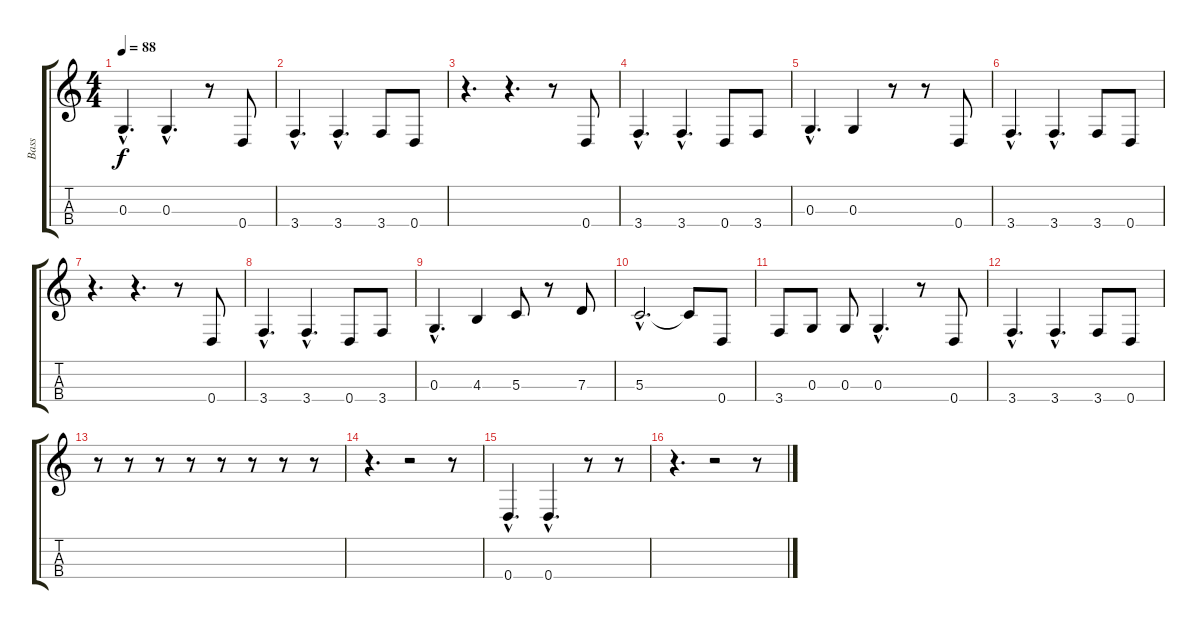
\track ("Bass" "Bass") {instrument electricbasspick}
\staff {score tabs}
\tuning (E4 B3 G2 D2) {hide}
\ts (4 4)
\tempo 88
\clef g2
\ks c
0.3{hac}.4{d dy f} 0.3{hac}.4{d} r.8 0.4.8 |
3.4{hac}.4{d} 3.4{hac}.4{d} 3.4.8 0.4.8 |
r.4{d} r.4{d} r.8 0.4.8 |
3.4{hac}.4{d} 3.4{hac}.4{d} 0.4.8 3.4.8 |
0.3{hac}.4{d} 0.3.4 r.8 r.8 0.4.8 |
3.4{hac}.4{d} 3.4{hac}.4{d} 3.4.8 0.4.8 |
r.4{d} r.4{d} r.8 0.4.8 |
3.4{hac}.4{d} 3.4{hac}.4{d} 0.4.8 3.4.8 |
0.3{hac}.4{d} 4.3.4 5.3.8 r.8 7.3.8 |
5.3{hac}.2{d} 5.3{t}.8 0.4.8 |
3.4.8 0.3.8 0.3.8 0.3{hac}.4{d} r.8 0.4.8 |
3.4{hac}.4{d} 3.4{hac}.4{d} 3.4.8 0.4.8 |
r.8 r.8 r.8 r.8 r.8 r.8 r.8 r.8 |
r.4{d} r.2 r.8 |
0.4{hac}.4{d} 0.4{hac}.4{d} r.8 r.8 |
r.4{d} r.2 r.8
